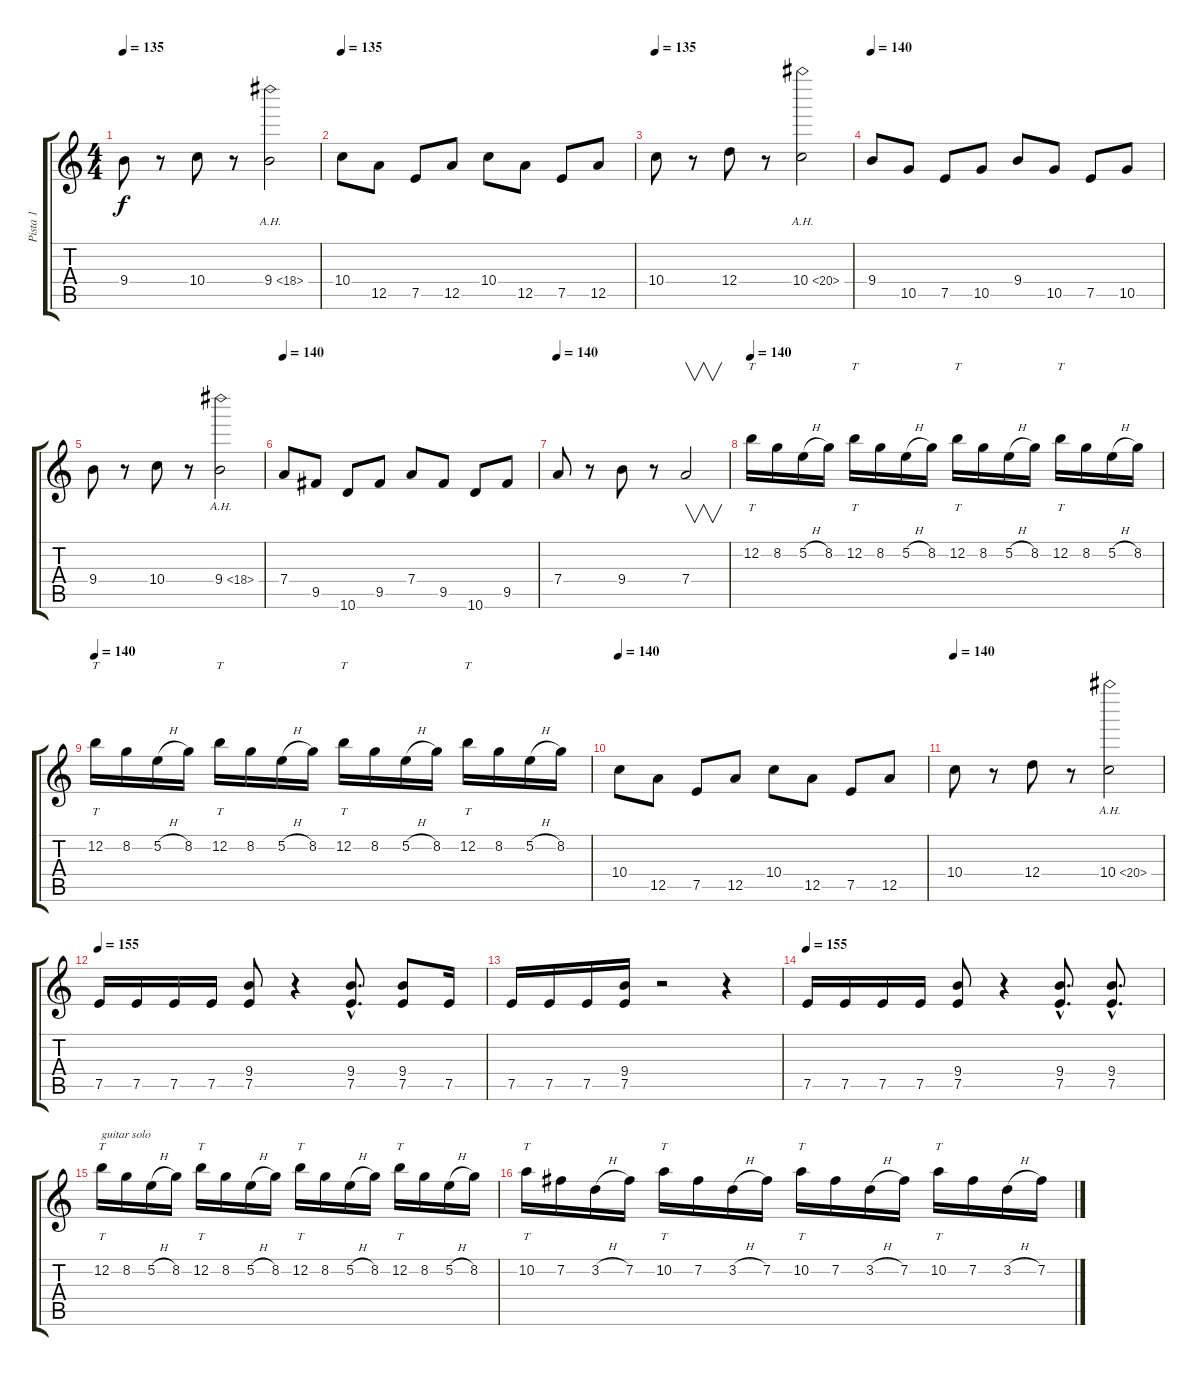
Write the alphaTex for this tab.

\track ("Pista 1" "Pista 1") {instrument distortionguitar}
\staff {score tabs}
\tuning (E4 B3 G3 D3 A2 E2) {hide}
\ts (4 4)
\tempo 135
\clef g2
\ks c
9.4.8{dy f} r.8 10.4.8 r.8 9.4{ah 9}.2 |
\tempo 135
10.4.8 12.5.8 7.5.8 12.5.8 10.4.8 12.5.8 7.5.8 12.5.8 |
\tempo 135
10.4.8 r.8 12.4.8 r.8 10.4{ah 10}.2 |
\tempo 140
9.4.8 10.5.8 7.5.8 10.5.8 9.4.8 10.5.8 7.5.8 10.5.8 |
9.4.8 r.8 10.4.8 r.8 9.4{ah 9}.2 |
\tempo 140
7.4.8 9.5.8 10.6.8 9.5.8 7.4.8 9.5.8 10.6.8 9.5.8 |
\tempo 140
7.4.8 r.8 9.4.8 r.8 7.4.2{v} |
\tempo 140
12.2.16{tt} 8.2.16 5.2{h}.16 8.2.16 12.2.16{tt} 8.2.16 5.2{h}.16 8.2.16 12.2.16{tt} 8.2.16 5.2{h}.16 8.2.16 12.2.16{tt} 8.2.16 5.2{h}.16 8.2.16 |
\tempo 140
12.2.16{tt} 8.2.16 5.2{h}.16 8.2.16 12.2.16{tt} 8.2.16 5.2{h}.16 8.2.16 12.2.16{tt} 8.2.16 5.2{h}.16 8.2.16 12.2.16{tt} 8.2.16 5.2{h}.16 8.2.16 |
\tempo 140
10.4.8 12.5.8 7.5.8 12.5.8 10.4.8 12.5.8 7.5.8 12.5.8 |
\tempo 140
10.4.8 r.8 12.4.8 r.8 10.4{ah 10}.2 |
\tempo 155
7.5.16 7.5.16 7.5.16 7.5.16 (9.4 7.5).8 r.4 (9.4{hac} 7.5{hac}).8{d} (9.4 7.5).8 7.5.16 |
7.5.16 7.5.16 7.5.16 (9.4 7.5).16 r.2 r.4 |
\tempo 155
7.5.16 7.5.16 7.5.16 7.5.16 (9.4 7.5).8 r.4 (9.4{hac} 7.5{hac}).8{d} (9.4{hac} 7.5{hac}).8{d} |
12.2.16{tt txt "guitar solo"} 8.2.16 5.2{h}.16 8.2.16 12.2.16{tt} 8.2.16 5.2{h}.16 8.2.16 12.2.16{tt} 8.2.16 5.2{h}.16 8.2.16 12.2.16{tt} 8.2.16 5.2{h}.16 8.2.16 |
10.2.16{tt} 7.2.16 3.2{h}.16 7.2.16 10.2.16{tt} 7.2.16 3.2{h}.16 7.2.16 10.2.16{tt} 7.2.16 3.2{h}.16 7.2.16 10.2.16{tt} 7.2.16 3.2{h}.16 7.2.16
